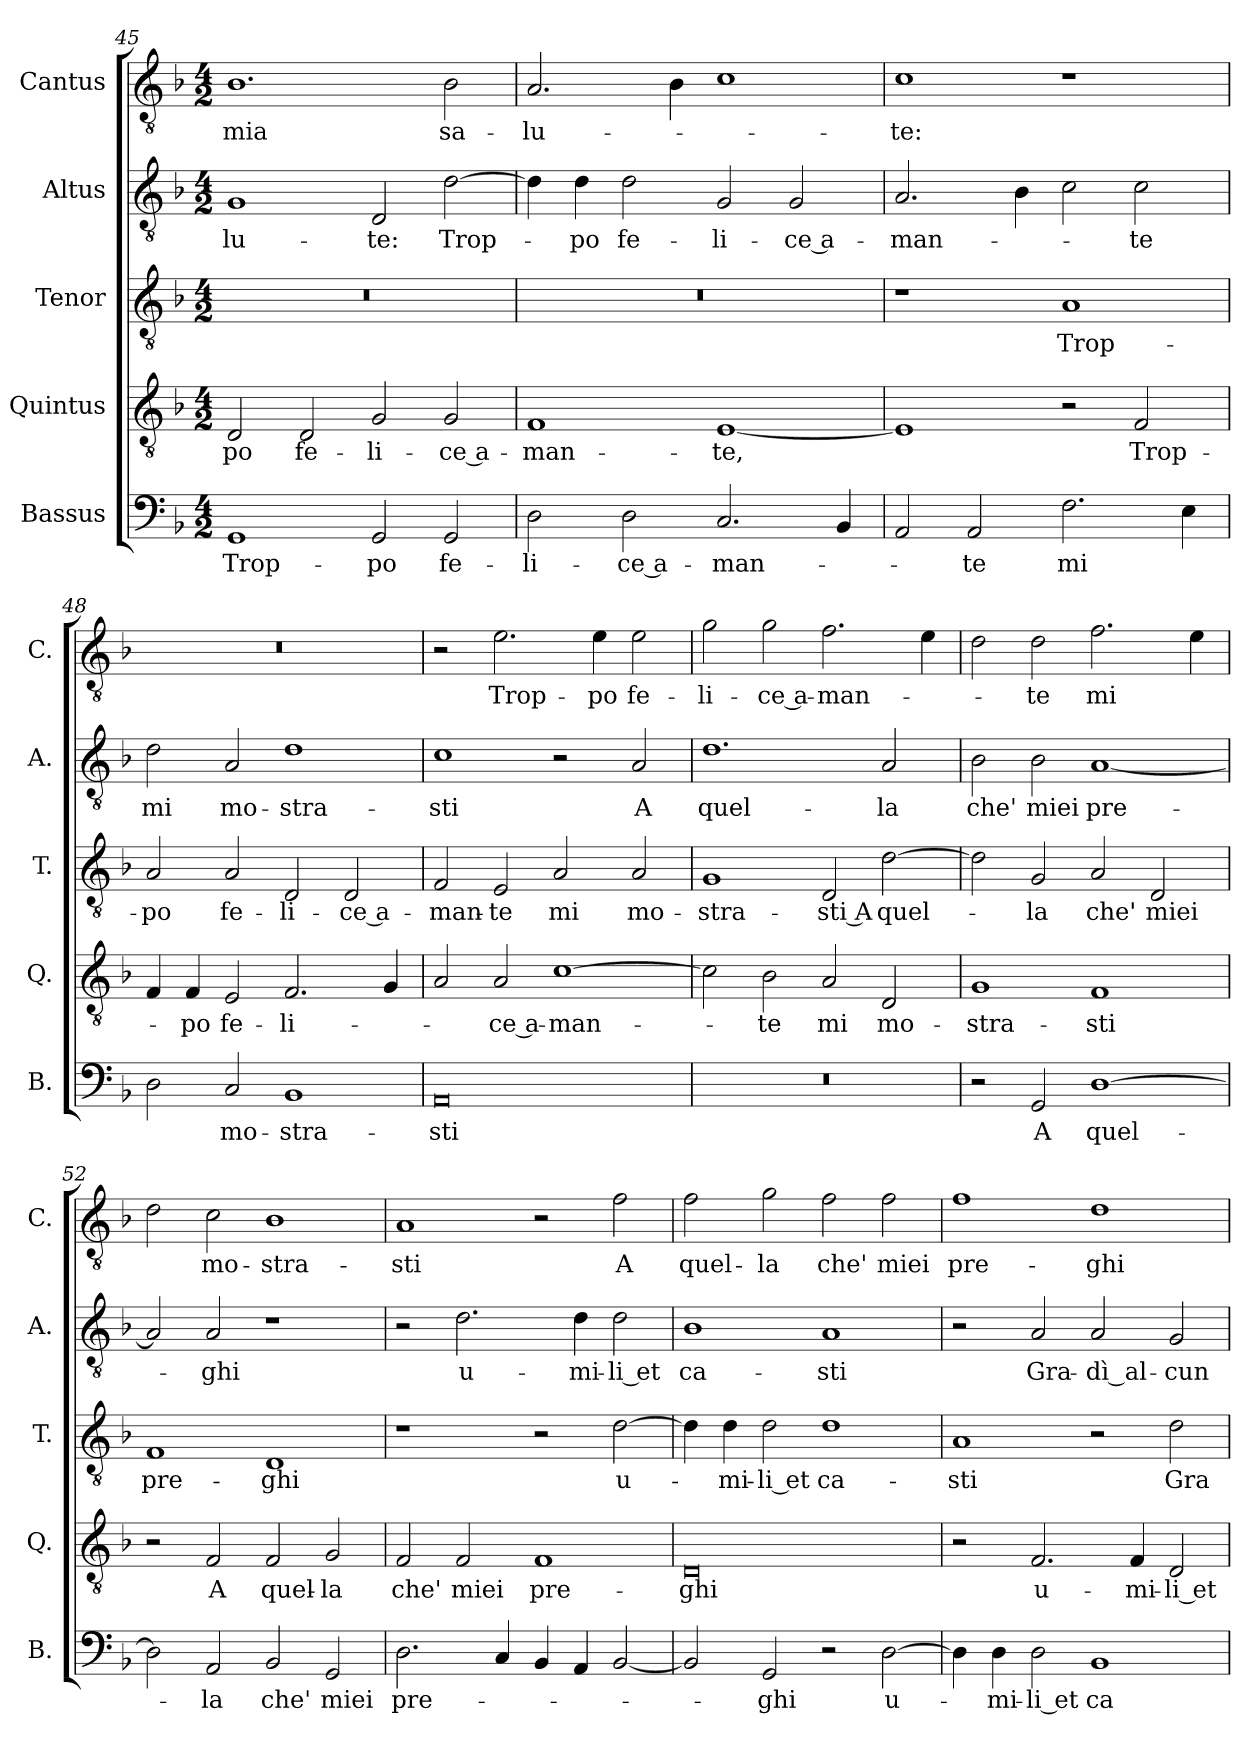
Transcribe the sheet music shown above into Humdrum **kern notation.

**kern	**text	**kern	**text	**kern	**text	**kern	**text	**kern	**text
*part5	*part5	*part4	*part4	*part3	*part3	*part2	*part2	*part1	*part1
*staff5	*staff5	*staff4	*staff4	*staff3	*staff3	*staff2	*staff2	*staff1	*staff1
*I"Bassus	*	*I"Quintus	*	*I"Tenor	*	*I"Altus	*	*I"Cantus	*
*I'B.	*	*I'Q.	*	*I'T.	*	*I'A.	*	*I'C.	*
*clefF4	*	*clefGv2	*	*clefGv2	*	*clefGv2	*	*clefGv2	*
*k[b-]	*	*k[b-]	*	*k[b-]	*	*k[b-]	*	*k[b-]	*
*M4/2	*	*M4/2	*	*M4/2	*	*M4/2	*	*M4/2	*
=45	=45	=45	=45	=45	=45	=45	=45	=45	=45
!	!LO:LY:b	!	!LO:LY:b	!	!	!	!LO:LY:b	!	!LO:LY:b
1GG	Trop-	2D/	-po	0r	.	1G	-lu-	1.B-	mia
!	!	!	!LO:LY:b	!	!	!	!	!	!
.	.	2D/	fe-	.	.	.	.	.	.
!	!LO:LY:b	!	!LO:LY:b	!	!	!	!LO:LY:b	!	!
2GG/	-po	2G/	-li-	.	.	2D/	-te:	.	.
!	!LO:LY:b	!	!LO:LY:b	!	!	!	!LO:LY:b	!	!LO:LY:b
2GG/	fe-	2G/	-ce a-	.	.	[2d\	Trop-	2B-\	sa-
=46	=46	=46	=46	=46	=46	=46	=46	=46	=46
!	!LO:LY:b	!	!LO:LY:b	!	!	!	!	!	!LO:LY:b
2D\	-li-	1F	-man-	0r	.	4d\]	.	2.A/	-lu-
!	!	!	!	!	!	!	!LO:LY:b	!	!
.	.	.	.	.	.	4d\	-po	.	.
!	!LO:LY:b	!	!	!	!	!	!LO:LY:b	!	!
2D\	-ce a-	.	.	.	.	2d\	fe-	.	.
.	.	.	.	.	.	.	.	4B-\	.
!	!LO:LY:b	!	!LO:LY:b	!	!	!	!LO:LY:b	!	!
2.C/	-man-	[1E	-te,	.	.	2G/	-li-	1c	.
!	!	!	!	!	!	!	!LO:LY:b	!	!
.	.	.	.	.	.	2G/	-ce a-	.	.
4BB-/	.	.	.	.	.	.	.	.	.
=47	=47	=47	=47	=47	=47	=47	=47	=47	=47
!	!	!	!	!	!	!	!LO:LY:b	!	!LO:LY:b
2AA/	.	1E]	.	1r	.	2.A/	-man-	1c	-te:
!	!LO:LY:b	!	!	!	!	!	!	!	!
2AA/	-te	.	.	.	.	.	.	.	.
.	.	.	.	.	.	4B-\	.	.	.
!	!LO:LY:b	!	!	!	!LO:LY:b	!	!	!	!
2.F\	mi	2r	.	1A	Trop-	2c\	.	1r	.
!	!	!	!LO:LY:b	!	!	!	!LO:LY:b	!	!
.	.	2F/	Trop-	.	.	2c\	-te	.	.
4E\	.	.	.	.	.	.	.	.	.
=48	=48	=48	=48	=48	=48	=48	=48	=48	=48
!	!	!	!	!	!LO:LY:b	!	!LO:LY:b	!	!
2D\	.	4F/	.	2A/	-po	2d\	mi	0r	.
!	!	!	!LO:LY:b	!	!	!	!	!	!
.	.	4F/	-po	.	.	.	.	.	.
!	!LO:LY:b	!	!LO:LY:b	!	!LO:LY:b	!	!LO:LY:b	!	!
2C/	mo-	2E/	fe-	2A/	fe-	2A/	mo-	.	.
!	!LO:LY:b	!	!LO:LY:b	!	!LO:LY:b	!	!LO:LY:b	!	!
1BB-	-stra-	2.F/	-li-	2D/	-li-	1d	-stra-	.	.
!	!	!	!	!	!LO:LY:b	!	!	!	!
.	.	.	.	2D/	-ce a-	.	.	.	.
.	.	4G/	.	.	.	.	.	.	.
!!LO:LB:g=z
=49	=49	=49	=49	=49	=49	=49	=49	=49	=49
!	!LO:LY:b	!	!	!	!LO:LY:b	!	!LO:LY:b	!	!
0AA	-sti	2A/	.	2F/	-man-	1c	-sti	2r	.
!	!	!	!LO:LY:b	!	!LO:LY:b	!	!	!	!LO:LY:b
.	.	2A/	-ce a-	2E/	-te	.	.	2.e\	Trop-
!	!	!	!LO:LY:b	!	!LO:LY:b	!	!	!	!
.	.	[1c	-man-	2A/	mi	2r	.	.	.
!	!	!	!	!	!	!	!	!	!LO:LY:b
.	.	.	.	.	.	.	.	4e\	-po
!	!	!	!	!	!LO:LY:b	!	!LO:LY:b	!	!LO:LY:b
.	.	.	.	2A/	mo-	2A/	A	2e\	fe-
=50	=50	=50	=50	=50	=50	=50	=50	=50	=50
!	!	!	!	!	!LO:LY:b	!	!LO:LY:b	!	!LO:LY:b
0r	.	2c\]	.	1G	-stra-	1.d	quel-	2g\	-li-
!	!	!	!LO:LY:b	!	!	!	!	!	!LO:LY:b
.	.	2B-\	-te	.	.	.	.	2g\	-ce a-
!	!	!	!LO:LY:b	!	!LO:LY:b	!	!	!	!LO:LY:b
.	.	2A/	mi	2D/	-sti A	.	.	2.f\	-man-
!	!	!	!LO:LY:b	!	!LO:LY:b	!	!LO:LY:b	!	!
.	.	2D/	mo-	[2d\	quel-	2A/	-la	.	.
.	.	.	.	.	.	.	.	4e\	.
=51	=51	=51	=51	=51	=51	=51	=51	=51	=51
!	!	!	!LO:LY:b	!	!	!	!LO:LY:b	!	!
2r	.	1G	-stra-	2d\]	.	2B-\	che'	2d\	.
!	!LO:LY:b	!	!	!	!LO:LY:b	!	!LO:LY:b	!	!LO:LY:b
2GG/	A	.	.	2G/	-la	2B-\	miei	2d\	-te
!	!LO:LY:b	!	!LO:LY:b	!	!LO:LY:b	!	!LO:LY:b	!	!LO:LY:b
[1D	quel-	1F	-sti	2A/	che'	[1A	pre-	2.f\	mi
!	!	!	!	!	!LO:LY:b	!	!	!	!
.	.	.	.	2D/	miei	.	.	.	.
.	.	.	.	.	.	.	.	4e\	.
=52	=52	=52	=52	=52	=52	=52	=52	=52	=52
!	!	!	!	!	!LO:LY:b	!	!	!	!
2D\]	.	2r	.	1F	pre-	2A/]	.	2d\	.
!	!LO:LY:b	!	!LO:LY:b	!	!	!	!LO:LY:b	!	!LO:LY:b
2AA/	-la	2F/	A	.	.	2A/	-ghi	2c\	mo-
!	!LO:LY:b	!	!LO:LY:b	!	!LO:LY:b	!	!	!	!LO:LY:b
2BB-/	che'	2F/	quel-	1D	-ghi	1r	.	1B-	-stra-
!	!LO:LY:b	!	!LO:LY:b	!	!	!	!	!	!
2GG/	miei	2G/	-la	.	.	.	.	.	.
=53	=53	=53	=53	=53	=53	=53	=53	=53	=53
!	!LO:LY:b	!	!LO:LY:b	!	!	!	!	!	!LO:LY:b
2.D\	pre-	2F/	che'	1r	.	2r	.	1A	-sti
!	!	!	!LO:LY:b	!	!	!	!LO:LY:b	!	!
.	.	2F/	miei	.	.	2.d\	u-	.	.
4C/	.	.	.	.	.	.	.	.	.
!	!	!	!LO:LY:b	!	!	!	!	!	!
4BB-/	.	1F	pre-	2r	.	.	.	2r	.
!	!	!	!	!	!	!	!LO:LY:b	!	!
4AA/	.	.	.	.	.	4d\	-mi-	.	.
!	!	!	!	!	!LO:LY:b	!	!LO:LY:b	!	!LO:LY:b
[2BB-/	.	.	.	[2d\	u-	2d\	-li et	2f\	A
=54	=54	=54	=54	=54	=54	=54	=54	=54	=54
!	!	!	!LO:LY:b	!	!	!	!LO:LY:b	!	!LO:LY:b
2BB-/]	.	0D	-ghi	4d\]	.	1B-	ca-	2f\	quel-
!	!	!	!	!	!LO:LY:b	!	!	!	!
.	.	.	.	4d\	-mi-	.	.	.	.
!	!LO:LY:b	!	!	!	!LO:LY:b	!	!	!	!LO:LY:b
2GG/	-ghi	.	.	2d\	-li et	.	.	2g\	-la
!	!	!	!	!	!LO:LY:b	!	!LO:LY:b	!	!LO:LY:b
2r	.	.	.	1d	ca-	1A	-sti	2f\	che'
!	!LO:LY:b	!	!	!	!	!	!	!	!LO:LY:b
[2D\	u-	.	.	.	.	.	.	2f\	miei
!!LO:LB:g=z
=55	=55	=55	=55	=55	=55	=55	=55	=55	=55
!	!	!	!	!	!LO:LY:b	!	!	!	!LO:LY:b
4D\]	.	2r	.	1A	-sti	2r	.	1f	pre-
!	!LO:LY:b	!	!	!	!	!	!	!	!
4D\	-mi-	.	.	.	.	.	.	.	.
!	!LO:LY:b	!	!LO:LY:b	!	!	!	!LO:LY:b	!	!
2D\	-li et	2.F/	u-	.	.	2A/	Gra-	.	.
!	!LO:LY:b	!	!	!	!	!	!LO:LY:b	!	!LO:LY:b
1BB-	ca-	.	.	2r	.	2A/	-dì al-	1d	-ghi
!	!	!	!LO:LY:b	!	!	!	!	!	!
.	.	4F/	-mi-	.	.	.	.	.	.
!	!	!	!LO:LY:b	!	!LO:LY:b	!	!LO:LY:b	!	!
.	.	2D/	-li et	2d\	Gra-	2G/	-cun	.	.
=	=	=	=	=	=	=	=	=	=
*-	*-	*-	*-	*-	*-	*-	*-	*-	*-
